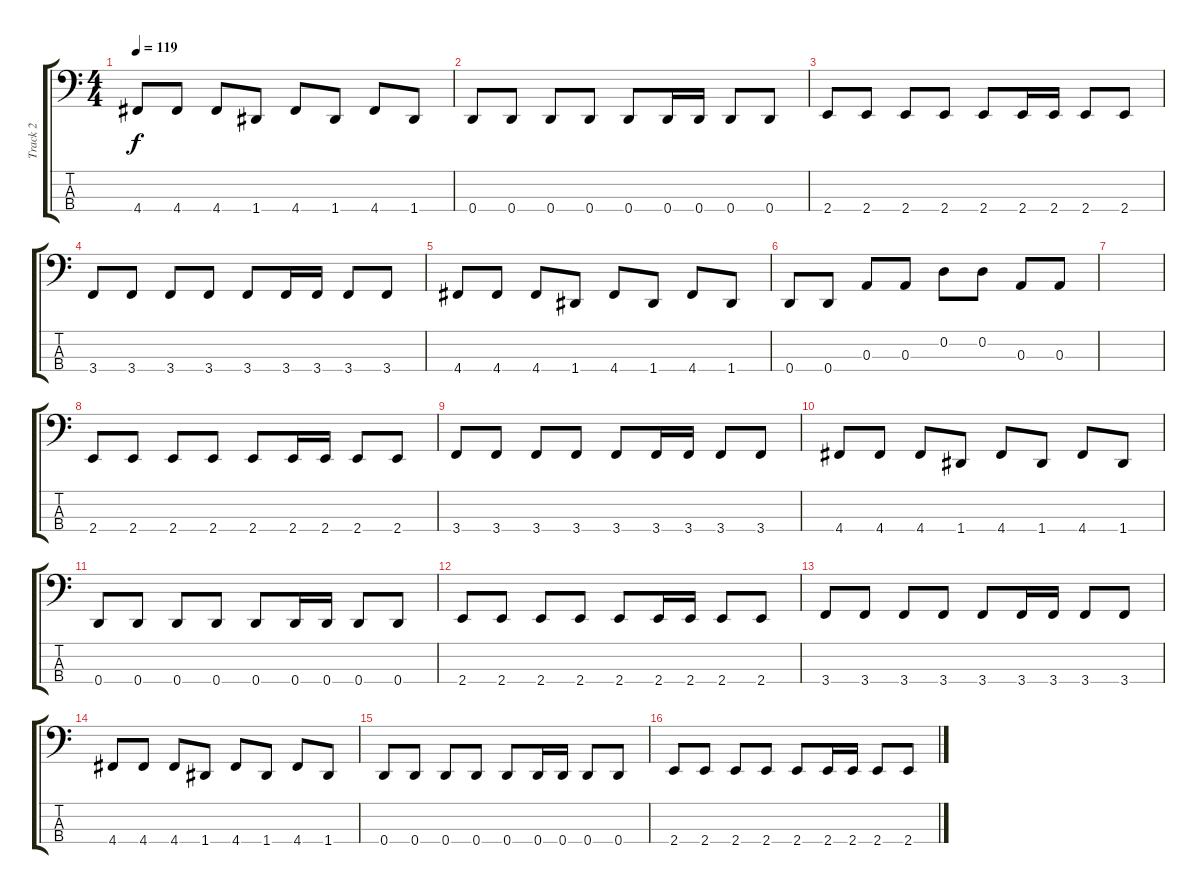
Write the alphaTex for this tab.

\track ("Track 2" "Track 2") {instrument electricbasspick}
\staff {score tabs}
\tuning (G2 D2 A1 D1) {hide}
\ts (4 4)
\tempo 119
\clef f4
\ks c
4.4.8{dy f} 4.4.8 4.4.8 1.4.8 4.4.8 1.4.8 4.4.8 1.4.8 |
0.4.8 0.4.8 0.4.8 0.4.8 0.4.8 0.4.16 0.4.16 0.4.8 0.4.8 |
2.4.8 2.4.8 2.4.8 2.4.8 2.4.8 2.4.16 2.4.16 2.4.8 2.4.8 |
3.4.8 3.4.8 3.4.8 3.4.8 3.4.8 3.4.16 3.4.16 3.4.8 3.4.8 |
4.4.8 4.4.8 4.4.8 1.4.8 4.4.8 1.4.8 4.4.8 1.4.8 |
0.4.8 0.4.8 0.3.8 0.3.8 0.2.8 0.2.8 0.3.8 0.3.8 |
|
2.4.8 2.4.8 2.4.8 2.4.8 2.4.8 2.4.16 2.4.16 2.4.8 2.4.8 |
3.4.8 3.4.8 3.4.8 3.4.8 3.4.8 3.4.16 3.4.16 3.4.8 3.4.8 |
4.4.8 4.4.8 4.4.8 1.4.8 4.4.8 1.4.8 4.4.8 1.4.8 |
0.4.8 0.4.8 0.4.8 0.4.8 0.4.8 0.4.16 0.4.16 0.4.8 0.4.8 |
2.4.8 2.4.8 2.4.8 2.4.8 2.4.8 2.4.16 2.4.16 2.4.8 2.4.8 |
3.4.8 3.4.8 3.4.8 3.4.8 3.4.8 3.4.16 3.4.16 3.4.8 3.4.8 |
4.4.8 4.4.8 4.4.8 1.4.8 4.4.8 1.4.8 4.4.8 1.4.8 |
0.4.8 0.4.8 0.4.8 0.4.8 0.4.8 0.4.16 0.4.16 0.4.8 0.4.8 |
2.4.8 2.4.8 2.4.8 2.4.8 2.4.8 2.4.16 2.4.16 2.4.8 2.4.8
